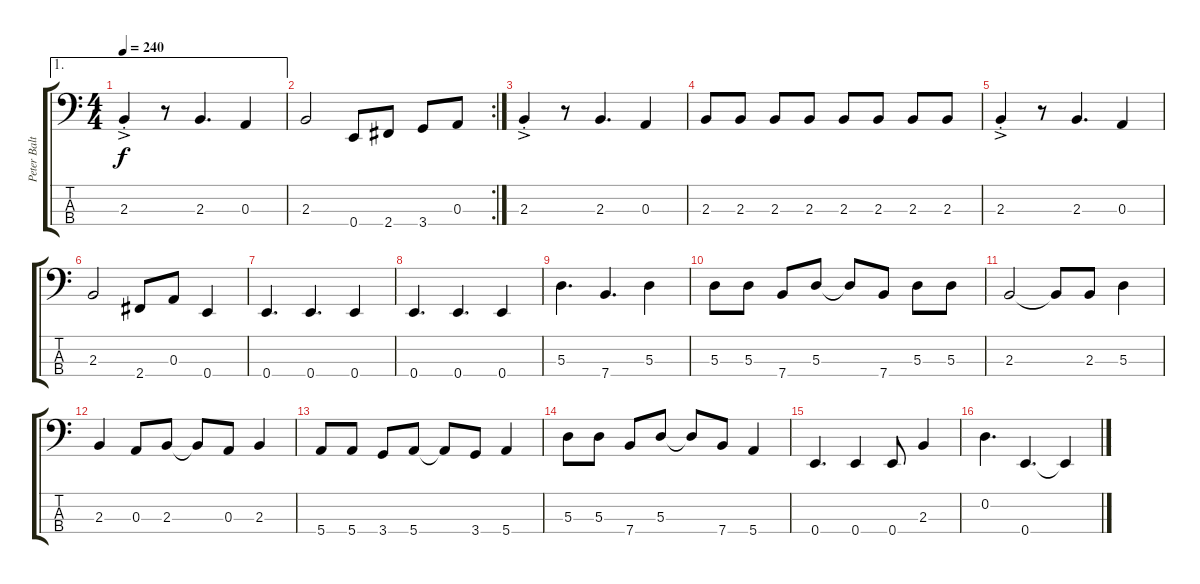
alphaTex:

\track ("Peter Baltes" "Peter Balt") {instrument electricbassfinger}
\staff {score tabs}
\tuning (G2 D2 A1 E1) {hide}
\ae 1
\ts (4 4)
\tempo 240
\clef f4
\ks c
2.3{ac st}.4{dy f} r.8 2.3.4{d} 0.3.4 |
\rc 2
2.3.2 0.4.8 2.4.8 3.4.8 0.3.8 |
2.3{ac st}.4 r.8 2.3.4{d} 0.3.4 |
2.3.8 2.3.8 2.3.8 2.3.8 2.3.8 2.3.8 2.3.8 2.3.8 |
2.3{ac st}.4 r.8 2.3.4{d} 0.3.4 |
2.3.2 2.4.8 0.3.8 0.4.4 |
0.4.4{d} 0.4.4{d} 0.4.4 |
0.4.4{d} 0.4.4{d} 0.4.4 |
5.3.4{d} 7.4.4{d} 5.3.4 |
5.3.8 5.3.8 7.4.8 5.3.8 5.3{t}.8 7.4.8 5.3.8 5.3.8 |
2.3.2 2.3{t}.8 2.3.8 5.3.4 |
2.3.4 0.3.8 2.3.8 2.3{t}.8 0.3.8 2.3.4 |
5.4.8 5.4.8 3.4.8 5.4.8 5.4{t}.8 3.4.8 5.4.4 |
5.3.8 5.3.8 7.4.8 5.3.8 5.3{t}.8 7.4.8 5.4.4 |
0.4.4{d} 0.4.4 0.4.8 2.3.4 |
0.2.4{d} 0.4.4{d} 0.4{t}.4
